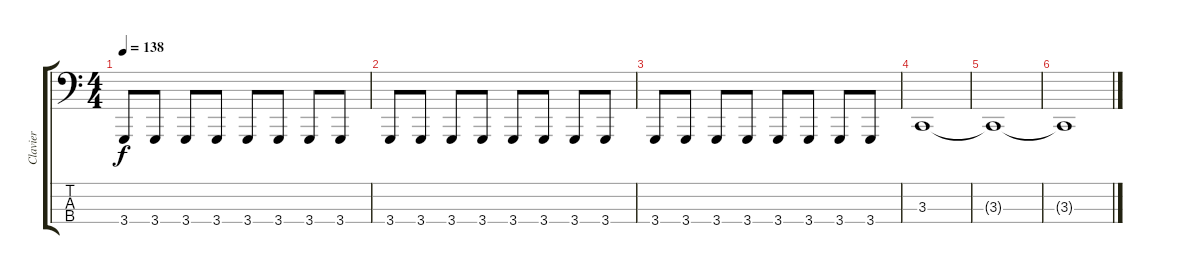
\track ("Clavier" "Clavier") {instrument honkytonkpiano}
\staff {score tabs}
\tuning (G2 D2 A1 E1) {hide}
\ts (4 4)
\section ("" "")
\tempo 138
\clef f4
\ks c
3.4.8{dy f} 3.4.8 3.4.8 3.4.8 3.4.8 3.4.8 3.4.8 3.4.8 |
3.4.8 3.4.8 3.4.8 3.4.8 3.4.8 3.4.8 3.4.8 3.4.8 |
3.4.8 3.4.8 3.4.8 3.4.8 3.4.8 3.4.8 3.4.8 3.4.8 |
3.3.1 |
3.3{t}.1 |
3.3{t}.1
